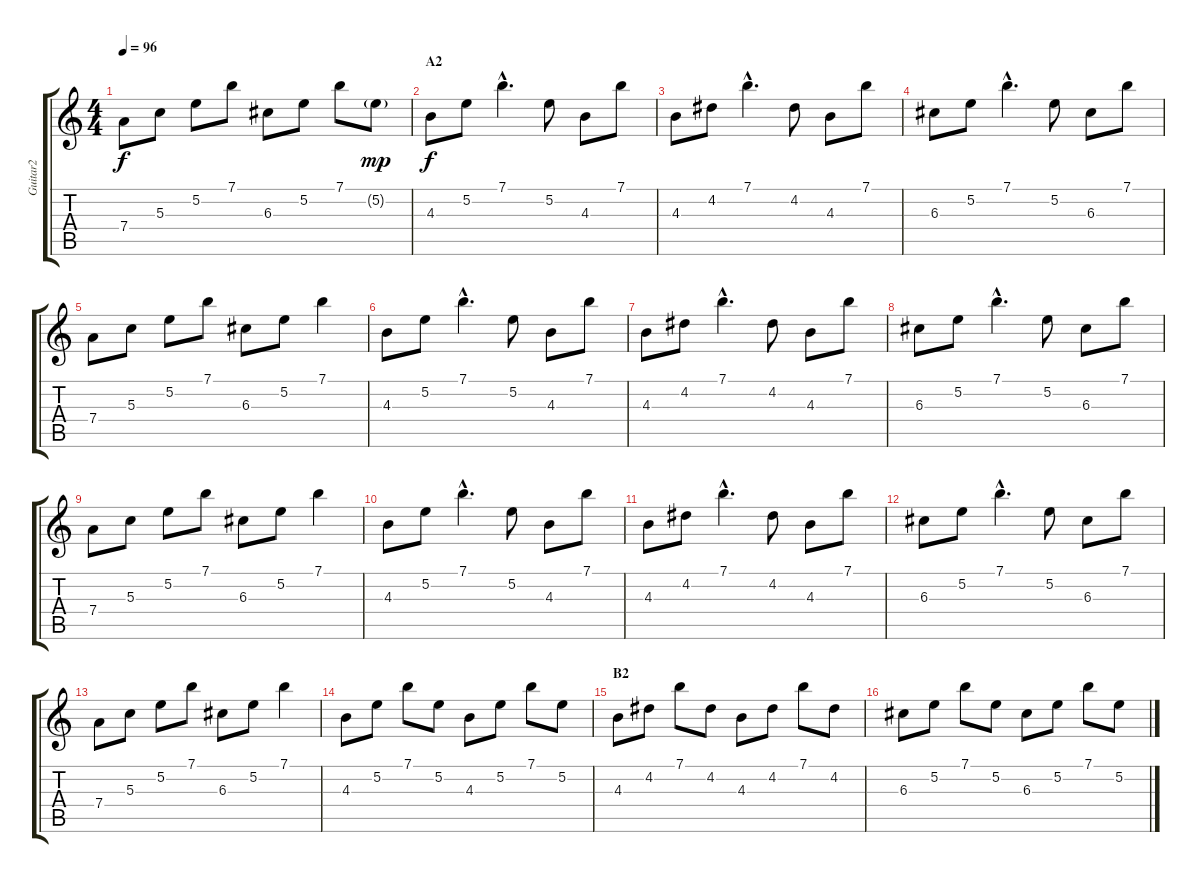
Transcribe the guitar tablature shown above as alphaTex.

\track ("Guitar2" "Guitar2") {instrument distortionguitar}
\staff {score tabs}
\tuning (E4 B3 G3 D3 A2 E2) {hide}
\ts (4 4)
\tempo 96
\clef g2
\ks c
7.4.8{dy f} 5.3.8 5.2.8 7.1.8 6.3.8 5.2.8 7.1.8 5.2{g}.8{dy mp} |
\section ("" "A2")
4.3.8{dy f} 5.2.8 7.1{hac}.4{d} 5.2.8 4.3.8 7.1.8 |
4.3.8 4.2.8 7.1{hac}.4{d} 4.2.8 4.3.8 7.1.8 |
6.3.8 5.2.8 7.1{hac}.4{d} 5.2.8 6.3.8 7.1.8 |
7.4.8 5.3.8 5.2.8 7.1.8 6.3.8 5.2.8 7.1.4 |
4.3.8 5.2.8 7.1{hac}.4{d} 5.2.8 4.3.8 7.1.8 |
4.3.8 4.2.8 7.1{hac}.4{d} 4.2.8 4.3.8 7.1.8 |
6.3.8 5.2.8 7.1{hac}.4{d} 5.2.8 6.3.8 7.1.8 |
7.4.8 5.3.8 5.2.8 7.1.8 6.3.8 5.2.8 7.1.4 |
4.3.8 5.2.8 7.1{hac}.4{d} 5.2.8 4.3.8 7.1.8 |
4.3.8 4.2.8 7.1{hac}.4{d} 4.2.8 4.3.8 7.1.8 |
6.3.8 5.2.8 7.1{hac}.4{d} 5.2.8 6.3.8 7.1.8 |
7.4.8 5.3.8 5.2.8 7.1.8 6.3.8 5.2.8 7.1.4 |
4.3.8 5.2.8 7.1.8 5.2.8 4.3.8 5.2.8 7.1.8 5.2.8 |
\section ("" "B2")
4.3.8 4.2.8 7.1.8 4.2.8 4.3.8 4.2.8 7.1.8 4.2.8 |
6.3.8 5.2.8 7.1.8 5.2.8 6.3.8 5.2.8 7.1.8 5.2.8
